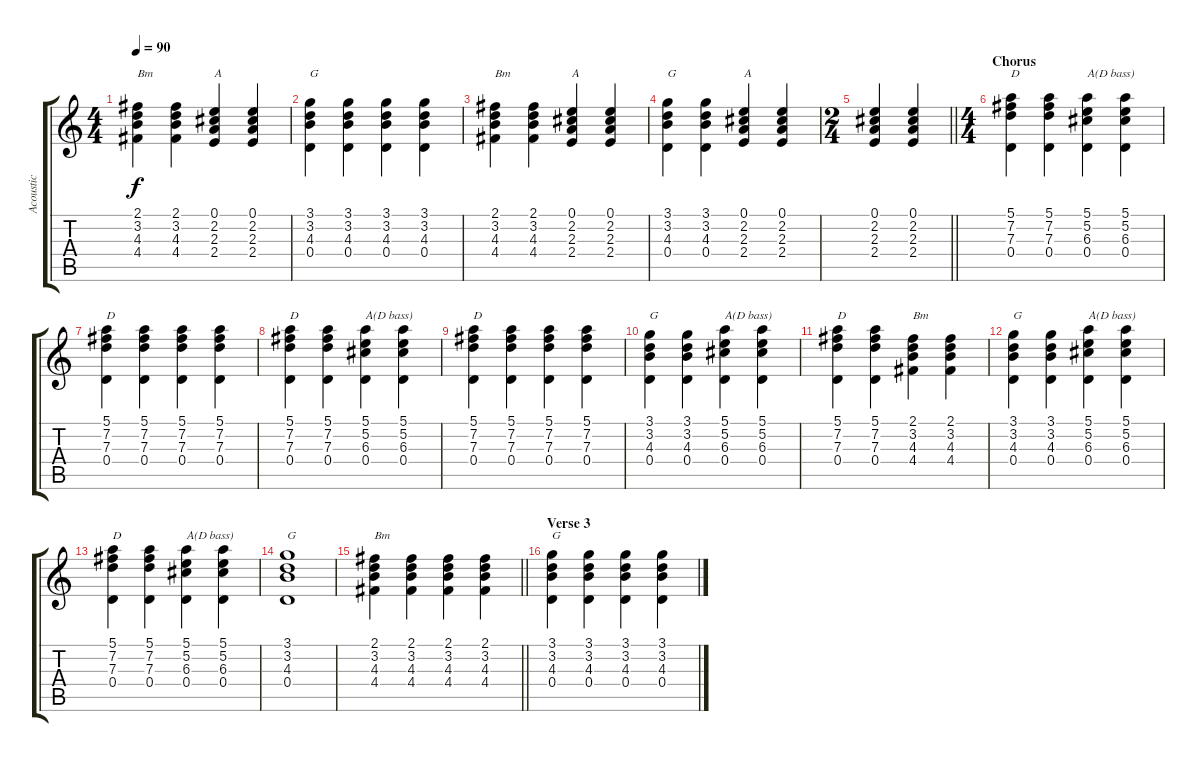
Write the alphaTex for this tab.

\track ("Acoustic" "Acoustic") {instrument acousticguitarsteel}
\staff {score tabs}
\tuning (E4 B3 G3 D3 A2 E2) {hide}
\ts (4 4)
\tempo 90
\clef g2
\ks c
(2.1 3.2 4.3 4.4).4{txt "Bm" dy f} (2.1 3.2 4.3 4.4).4 (0.1 2.2 2.3 2.4).4{txt "A"} (0.1 2.2 2.3 2.4).4 |
(3.1 3.2 4.3 0.4).4{txt "G"} (3.1 3.2 4.3 0.4).4 (3.1 3.2 4.3 0.4).4 (3.1 3.2 4.3 0.4).4 |
(2.1 3.2 4.3 4.4).4{txt "Bm"} (2.1 3.2 4.3 4.4).4 (0.1 2.2 2.3 2.4).4{txt "A"} (0.1 2.2 2.3 2.4).4 |
(3.1 3.2 4.3 0.4).4{txt "G"} (3.1 3.2 4.3 0.4).4 (0.1 2.2 2.3 2.4).4{txt "A"} (0.1 2.2 2.3 2.4).4 |
\ts (2 4)
\barLineRight lightlight
(0.1 2.2 2.3 2.4).4 (0.1 2.2 2.3 2.4).4 |
\ts (4 4)
\section ("" "Chorus")
(5.1 7.2 7.3 0.4).4{txt "D"} (5.1 7.2 7.3 0.4).4 (5.1 5.2 6.3 0.4).4{txt "A(D bass)"} (5.1 5.2 6.3 0.4).4 |
(5.1 7.2 7.3 0.4).4{txt "D"} (5.1 7.2 7.3 0.4).4 (5.1 7.2 7.3 0.4).4 (5.1 7.2 7.3 0.4).4 |
(5.1 7.2 7.3 0.4).4{txt "D"} (5.1 7.2 7.3 0.4).4 (5.1 5.2 6.3 0.4).4{txt "A(D bass)"} (5.1 5.2 6.3 0.4).4 |
(5.1 7.2 7.3 0.4).4{txt "D"} (5.1 7.2 7.3 0.4).4 (5.1 7.2 7.3 0.4).4 (5.1 7.2 7.3 0.4).4 |
(3.1 3.2 4.3 0.4).4{txt "G"} (3.1 3.2 4.3 0.4).4 (5.1 5.2 6.3 0.4).4{txt "A(D bass)"} (5.1 5.2 6.3 0.4).4 |
(5.1 7.2 7.3 0.4).4{txt "D"} (5.1 7.2 7.3 0.4).4 (2.1 3.2 4.3 4.4).4{txt "Bm"} (2.1 3.2 4.3 4.4).4 |
(3.1 3.2 4.3 0.4).4{txt "G"} (3.1 3.2 4.3 0.4).4 (5.1 5.2 6.3 0.4).4{txt "A(D bass)"} (5.1 5.2 6.3 0.4).4 |
(5.1 7.2 7.3 0.4).4{txt "D"} (5.1 7.2 7.3 0.4).4 (5.1 5.2 6.3 0.4).4{txt "A(D bass)"} (5.1 5.2 6.3 0.4).4 |
(3.1 3.2 4.3 0.4).1{txt "G"} |
\barLineRight lightlight
(2.1 3.2 4.3 4.4).4{txt "Bm"} (2.1 3.2 4.3 4.4).4 (2.1 3.2 4.3 4.4).4 (2.1 3.2 4.3 4.4).4 |
\section ("" "Verse 3")
(3.1 3.2 4.3 0.4).4{txt "G"} (3.1 3.2 4.3 0.4).4 (3.1 3.2 4.3 0.4).4 (3.1 3.2 4.3 0.4).4
